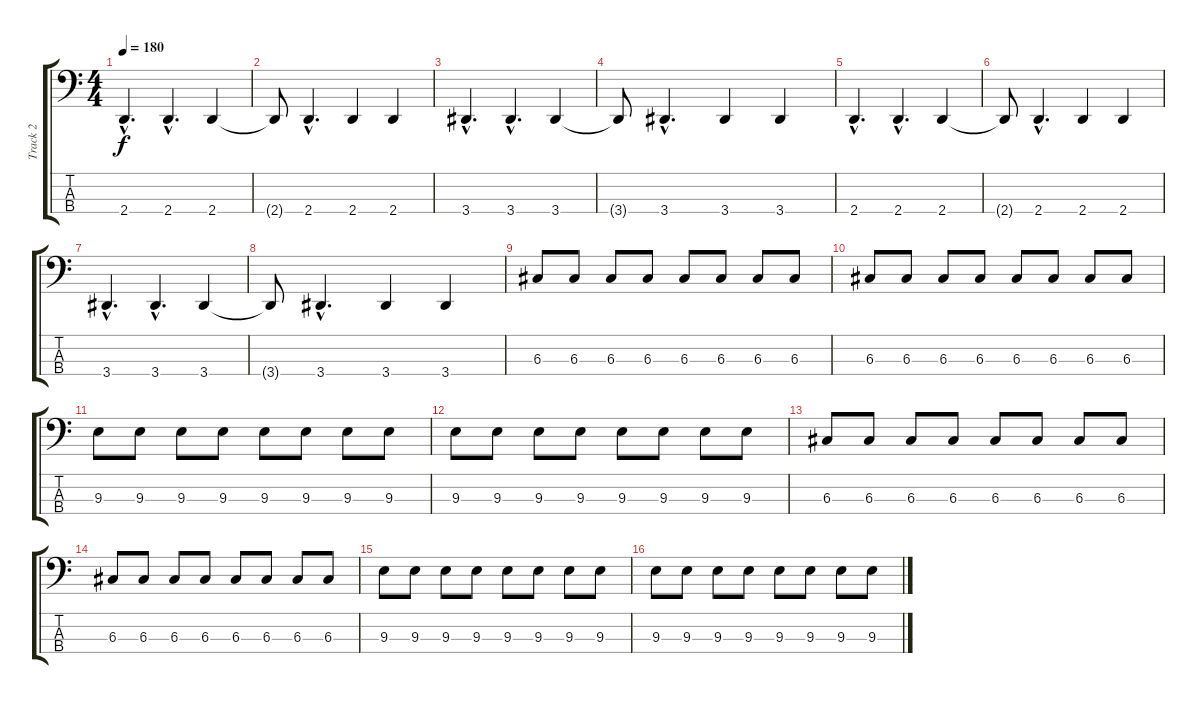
\track ("Track 2" "Track 2") {instrument electricbassfinger}
\staff {score tabs}
\tuning (F2 C2 G1 C1) {hide}
\ts (4 4)
\tempo 180
\clef f4
\ks c
2.4{hac}.4{d dy f} 2.4{hac}.4{d} 2.4.4 |
2.4{t}.8 2.4{hac}.4{d} 2.4.4 2.4.4 |
3.4{hac}.4{d} 3.4{hac}.4{d} 3.4.4 |
3.4{t}.8 3.4{hac}.4{d} 3.4.4 3.4.4 |
2.4{hac}.4{d} 2.4{hac}.4{d} 2.4.4 |
2.4{t}.8 2.4{hac}.4{d} 2.4.4 2.4.4 |
3.4{hac}.4{d} 3.4{hac}.4{d} 3.4.4 |
3.4{t}.8 3.4{hac}.4{d} 3.4.4 3.4.4 |
6.3.8 6.3.8 6.3.8 6.3.8 6.3.8 6.3.8 6.3.8 6.3.8 |
6.3.8 6.3.8 6.3.8 6.3.8 6.3.8 6.3.8 6.3.8 6.3.8 |
9.3.8 9.3.8 9.3.8 9.3.8 9.3.8 9.3.8 9.3.8 9.3.8 |
9.3.8 9.3.8 9.3.8 9.3.8 9.3.8 9.3.8 9.3.8 9.3.8 |
6.3.8 6.3.8 6.3.8 6.3.8 6.3.8 6.3.8 6.3.8 6.3.8 |
6.3.8 6.3.8 6.3.8 6.3.8 6.3.8 6.3.8 6.3.8 6.3.8 |
9.3.8 9.3.8 9.3.8 9.3.8 9.3.8 9.3.8 9.3.8 9.3.8 |
9.3.8 9.3.8 9.3.8 9.3.8 9.3.8 9.3.8 9.3.8 9.3.8
